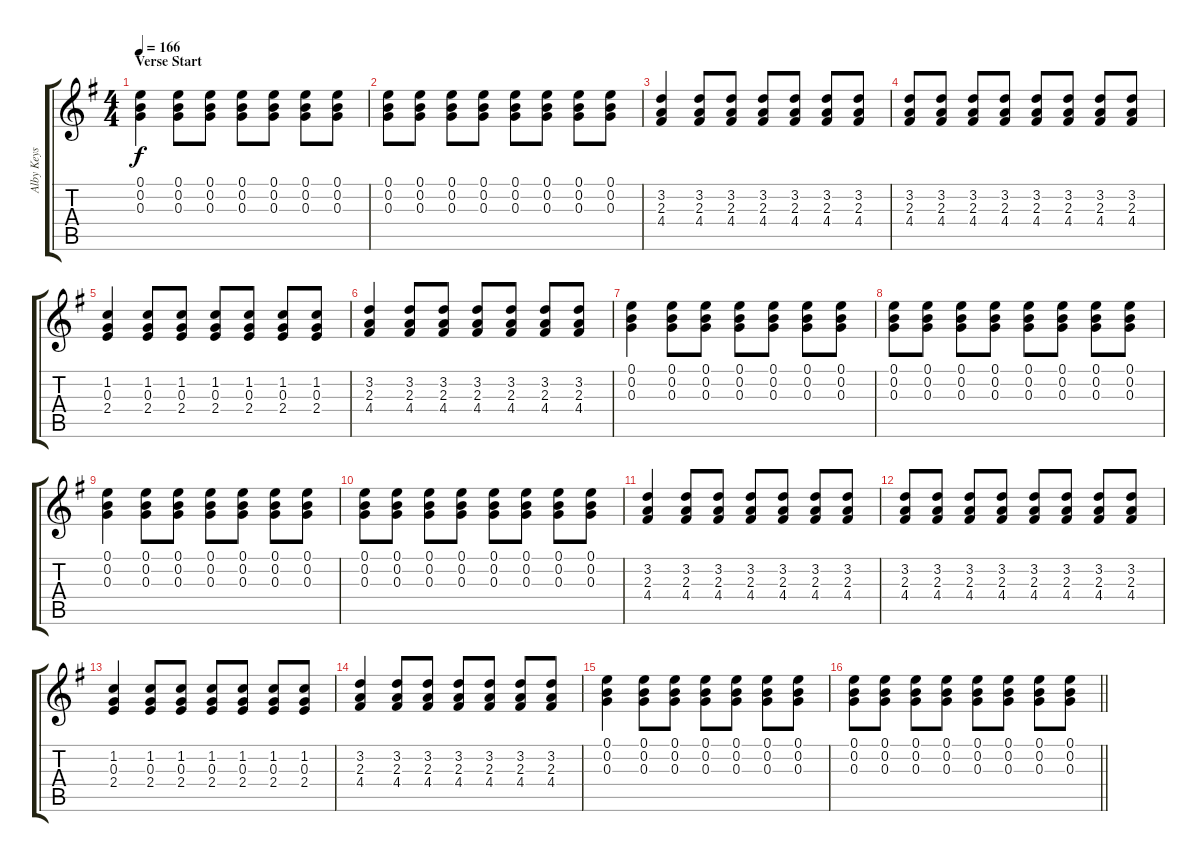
\track ("Alby Keys" "Alby Keys") {instrument pad3polysynth}
\staff {score tabs}
\tuning (E5 B4 G4 D4 A3 E3) {hide}
\ts (4 4)
\section ("" "Verse Start")
\tempo 166
\clef g2
\ks eminor
(0.1 0.2 0.3).4{dy f} (0.1 0.2 0.3).8 (0.1 0.2 0.3).8 (0.1 0.2 0.3).8 (0.1 0.2 0.3).8 (0.1 0.2 0.3).8 (0.1 0.2 0.3).8 |
(0.1 0.2 0.3).8 (0.1 0.2 0.3).8 (0.1 0.2 0.3).8 (0.1 0.2 0.3).8 (0.1 0.2 0.3).8 (0.1 0.2 0.3).8 (0.1 0.2 0.3).8 (0.1 0.2 0.3).8 |
(3.2 2.3 4.4).4 (3.2 2.3 4.4).8 (3.2 2.3 4.4).8 (3.2 2.3 4.4).8 (3.2 2.3 4.4).8 (3.2 2.3 4.4).8 (3.2 2.3 4.4).8 |
(3.2 2.3 4.4).8 (3.2 2.3 4.4).8 (3.2 2.3 4.4).8 (3.2 2.3 4.4).8 (3.2 2.3 4.4).8 (3.2 2.3 4.4).8 (3.2 2.3 4.4).8 (3.2 2.3 4.4).8 |
(1.2 0.3 2.4).4 (1.2 0.3 2.4).8 (1.2 0.3 2.4).8 (1.2 0.3 2.4).8 (1.2 0.3 2.4).8 (1.2 0.3 2.4).8 (1.2 0.3 2.4).8 |
(3.2 2.3 4.4).4 (3.2 2.3 4.4).8 (3.2 2.3 4.4).8 (3.2 2.3 4.4).8 (3.2 2.3 4.4).8 (3.2 2.3 4.4).8 (3.2 2.3 4.4).8 |
(0.1 0.2 0.3).4 (0.1 0.2 0.3).8 (0.1 0.2 0.3).8 (0.1 0.2 0.3).8 (0.1 0.2 0.3).8 (0.1 0.2 0.3).8 (0.1 0.2 0.3).8 |
(0.1 0.2 0.3).8 (0.1 0.2 0.3).8 (0.1 0.2 0.3).8 (0.1 0.2 0.3).8 (0.1 0.2 0.3).8 (0.1 0.2 0.3).8 (0.1 0.2 0.3).8 (0.1 0.2 0.3).8 |
(0.1 0.2 0.3).4 (0.1 0.2 0.3).8 (0.1 0.2 0.3).8 (0.1 0.2 0.3).8 (0.1 0.2 0.3).8 (0.1 0.2 0.3).8 (0.1 0.2 0.3).8 |
(0.1 0.2 0.3).8 (0.1 0.2 0.3).8 (0.1 0.2 0.3).8 (0.1 0.2 0.3).8 (0.1 0.2 0.3).8 (0.1 0.2 0.3).8 (0.1 0.2 0.3).8 (0.1 0.2 0.3).8 |
(3.2 2.3 4.4).4 (3.2 2.3 4.4).8 (3.2 2.3 4.4).8 (3.2 2.3 4.4).8 (3.2 2.3 4.4).8 (3.2 2.3 4.4).8 (3.2 2.3 4.4).8 |
(3.2 2.3 4.4).8 (3.2 2.3 4.4).8 (3.2 2.3 4.4).8 (3.2 2.3 4.4).8 (3.2 2.3 4.4).8 (3.2 2.3 4.4).8 (3.2 2.3 4.4).8 (3.2 2.3 4.4).8 |
(1.2 0.3 2.4).4 (1.2 0.3 2.4).8 (1.2 0.3 2.4).8 (1.2 0.3 2.4).8 (1.2 0.3 2.4).8 (1.2 0.3 2.4).8 (1.2 0.3 2.4).8 |
(3.2 2.3 4.4).4 (3.2 2.3 4.4).8 (3.2 2.3 4.4).8 (3.2 2.3 4.4).8 (3.2 2.3 4.4).8 (3.2 2.3 4.4).8 (3.2 2.3 4.4).8 |
(0.1 0.2 0.3).4 (0.1 0.2 0.3).8 (0.1 0.2 0.3).8 (0.1 0.2 0.3).8 (0.1 0.2 0.3).8 (0.1 0.2 0.3).8 (0.1 0.2 0.3).8 |
\barLineRight lightlight
(0.1 0.2 0.3).8 (0.1 0.2 0.3).8 (0.1 0.2 0.3).8 (0.1 0.2 0.3).8 (0.1 0.2 0.3).8 (0.1 0.2 0.3).8 (0.1 0.2 0.3).8 (0.1 0.2 0.3).8
